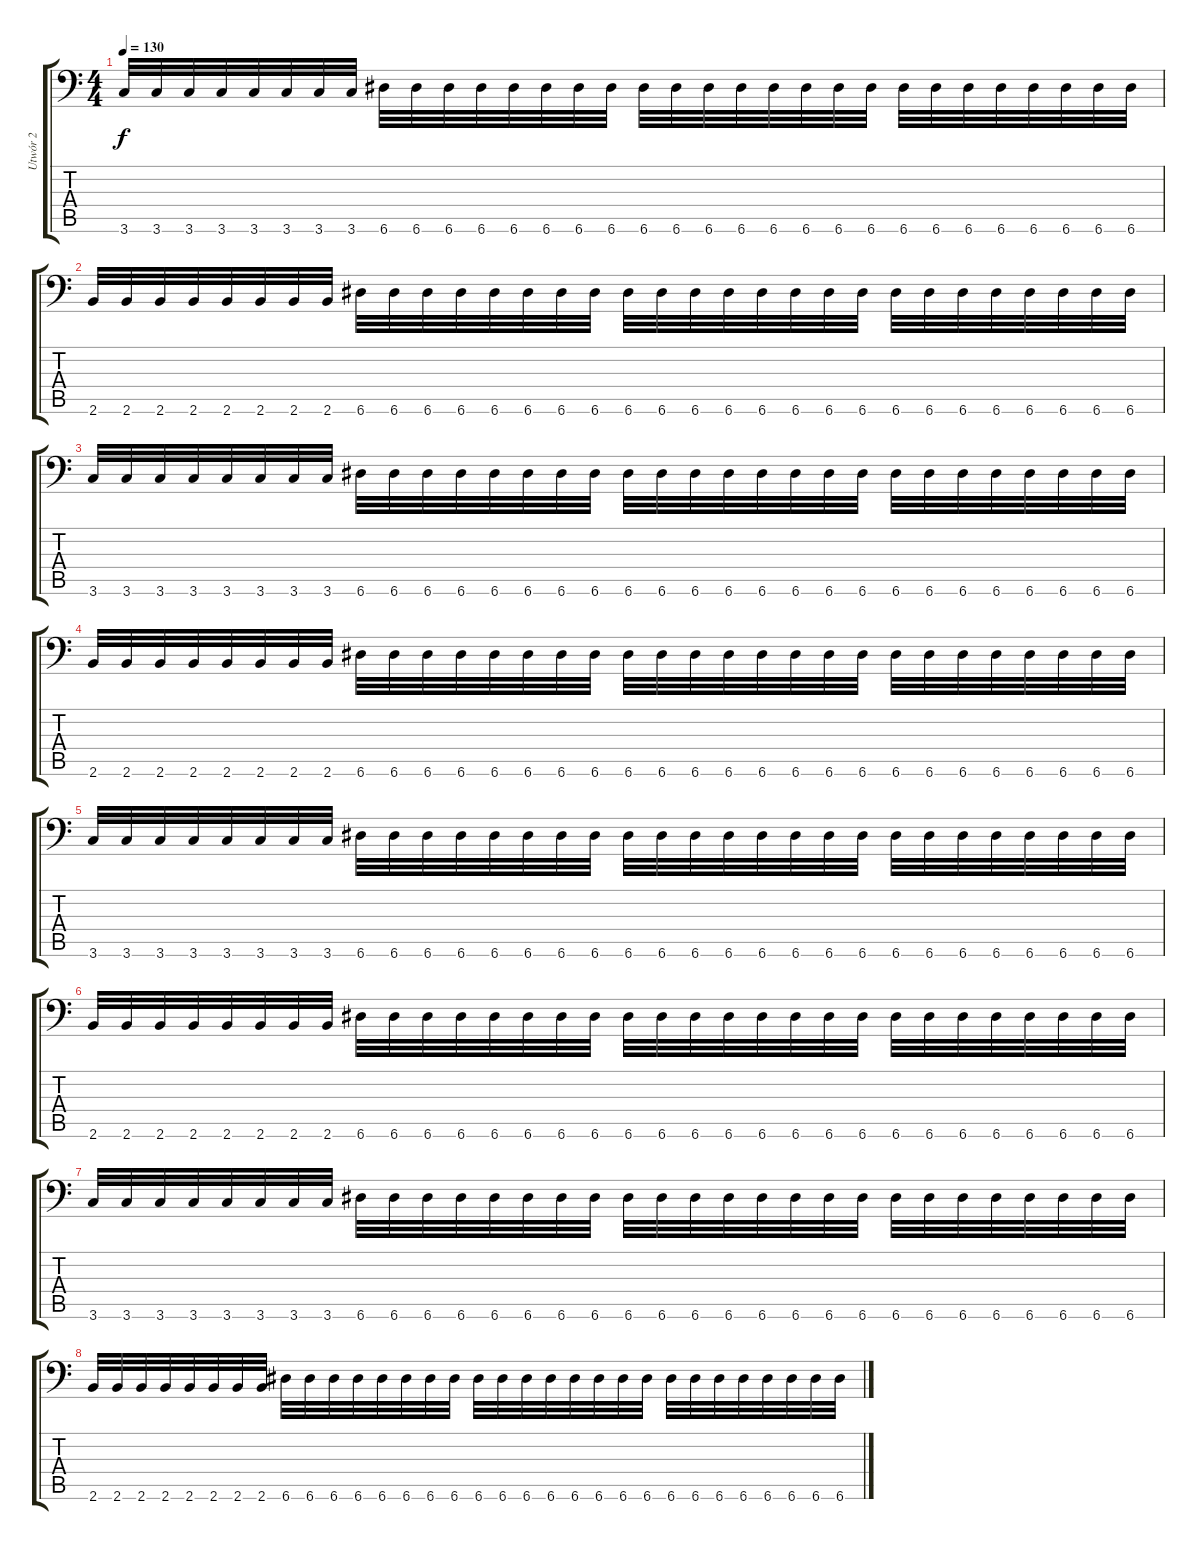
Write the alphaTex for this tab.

\track ("Utwór 2" "Utwór 2") {instrument distortionguitar}
\staff {score tabs}
\tuning (B3 Gb3 D3 A2 E2 A1) {hide}
\ts (4 4)
\tempo 130
\clef f4
\ks c
3.6.32{dy f} 3.6.32 3.6.32 3.6.32 3.6.32 3.6.32 3.6.32 3.6.32 6.6.32 6.6.32 6.6.32 6.6.32 6.6.32 6.6.32 6.6.32 6.6.32 6.6.32 6.6.32 6.6.32 6.6.32 6.6.32 6.6.32 6.6.32 6.6.32 6.6.32 6.6.32 6.6.32 6.6.32 6.6.32 6.6.32 6.6.32 6.6.32 |
2.6.32 2.6.32 2.6.32 2.6.32 2.6.32 2.6.32 2.6.32 2.6.32 6.6.32 6.6.32 6.6.32 6.6.32 6.6.32 6.6.32 6.6.32 6.6.32 6.6.32 6.6.32 6.6.32 6.6.32 6.6.32 6.6.32 6.6.32 6.6.32 6.6.32 6.6.32 6.6.32 6.6.32 6.6.32 6.6.32 6.6.32 6.6.32 |
3.6.32 3.6.32 3.6.32 3.6.32 3.6.32 3.6.32 3.6.32 3.6.32 6.6.32 6.6.32 6.6.32 6.6.32 6.6.32 6.6.32 6.6.32 6.6.32 6.6.32 6.6.32 6.6.32 6.6.32 6.6.32 6.6.32 6.6.32 6.6.32 6.6.32 6.6.32 6.6.32 6.6.32 6.6.32 6.6.32 6.6.32 6.6.32 |
2.6.32 2.6.32 2.6.32 2.6.32 2.6.32 2.6.32 2.6.32 2.6.32 6.6.32 6.6.32 6.6.32 6.6.32 6.6.32 6.6.32 6.6.32 6.6.32 6.6.32 6.6.32 6.6.32 6.6.32 6.6.32 6.6.32 6.6.32 6.6.32 6.6.32 6.6.32 6.6.32 6.6.32 6.6.32 6.6.32 6.6.32 6.6.32 |
3.6.32 3.6.32 3.6.32 3.6.32 3.6.32 3.6.32 3.6.32 3.6.32 6.6.32 6.6.32 6.6.32 6.6.32 6.6.32 6.6.32 6.6.32 6.6.32 6.6.32 6.6.32 6.6.32 6.6.32 6.6.32 6.6.32 6.6.32 6.6.32 6.6.32 6.6.32 6.6.32 6.6.32 6.6.32 6.6.32 6.6.32 6.6.32 |
2.6.32 2.6.32 2.6.32 2.6.32 2.6.32 2.6.32 2.6.32 2.6.32 6.6.32 6.6.32 6.6.32 6.6.32 6.6.32 6.6.32 6.6.32 6.6.32 6.6.32 6.6.32 6.6.32 6.6.32 6.6.32 6.6.32 6.6.32 6.6.32 6.6.32 6.6.32 6.6.32 6.6.32 6.6.32 6.6.32 6.6.32 6.6.32 |
3.6.32 3.6.32 3.6.32 3.6.32 3.6.32 3.6.32 3.6.32 3.6.32 6.6.32 6.6.32 6.6.32 6.6.32 6.6.32 6.6.32 6.6.32 6.6.32 6.6.32 6.6.32 6.6.32 6.6.32 6.6.32 6.6.32 6.6.32 6.6.32 6.6.32 6.6.32 6.6.32 6.6.32 6.6.32 6.6.32 6.6.32 6.6.32 |
2.6.32 2.6.32 2.6.32 2.6.32 2.6.32 2.6.32 2.6.32 2.6.32 6.6.32 6.6.32 6.6.32 6.6.32 6.6.32 6.6.32 6.6.32 6.6.32 6.6.32 6.6.32 6.6.32 6.6.32 6.6.32 6.6.32 6.6.32 6.6.32 6.6.32 6.6.32 6.6.32 6.6.32 6.6.32 6.6.32 6.6.32 6.6.32
